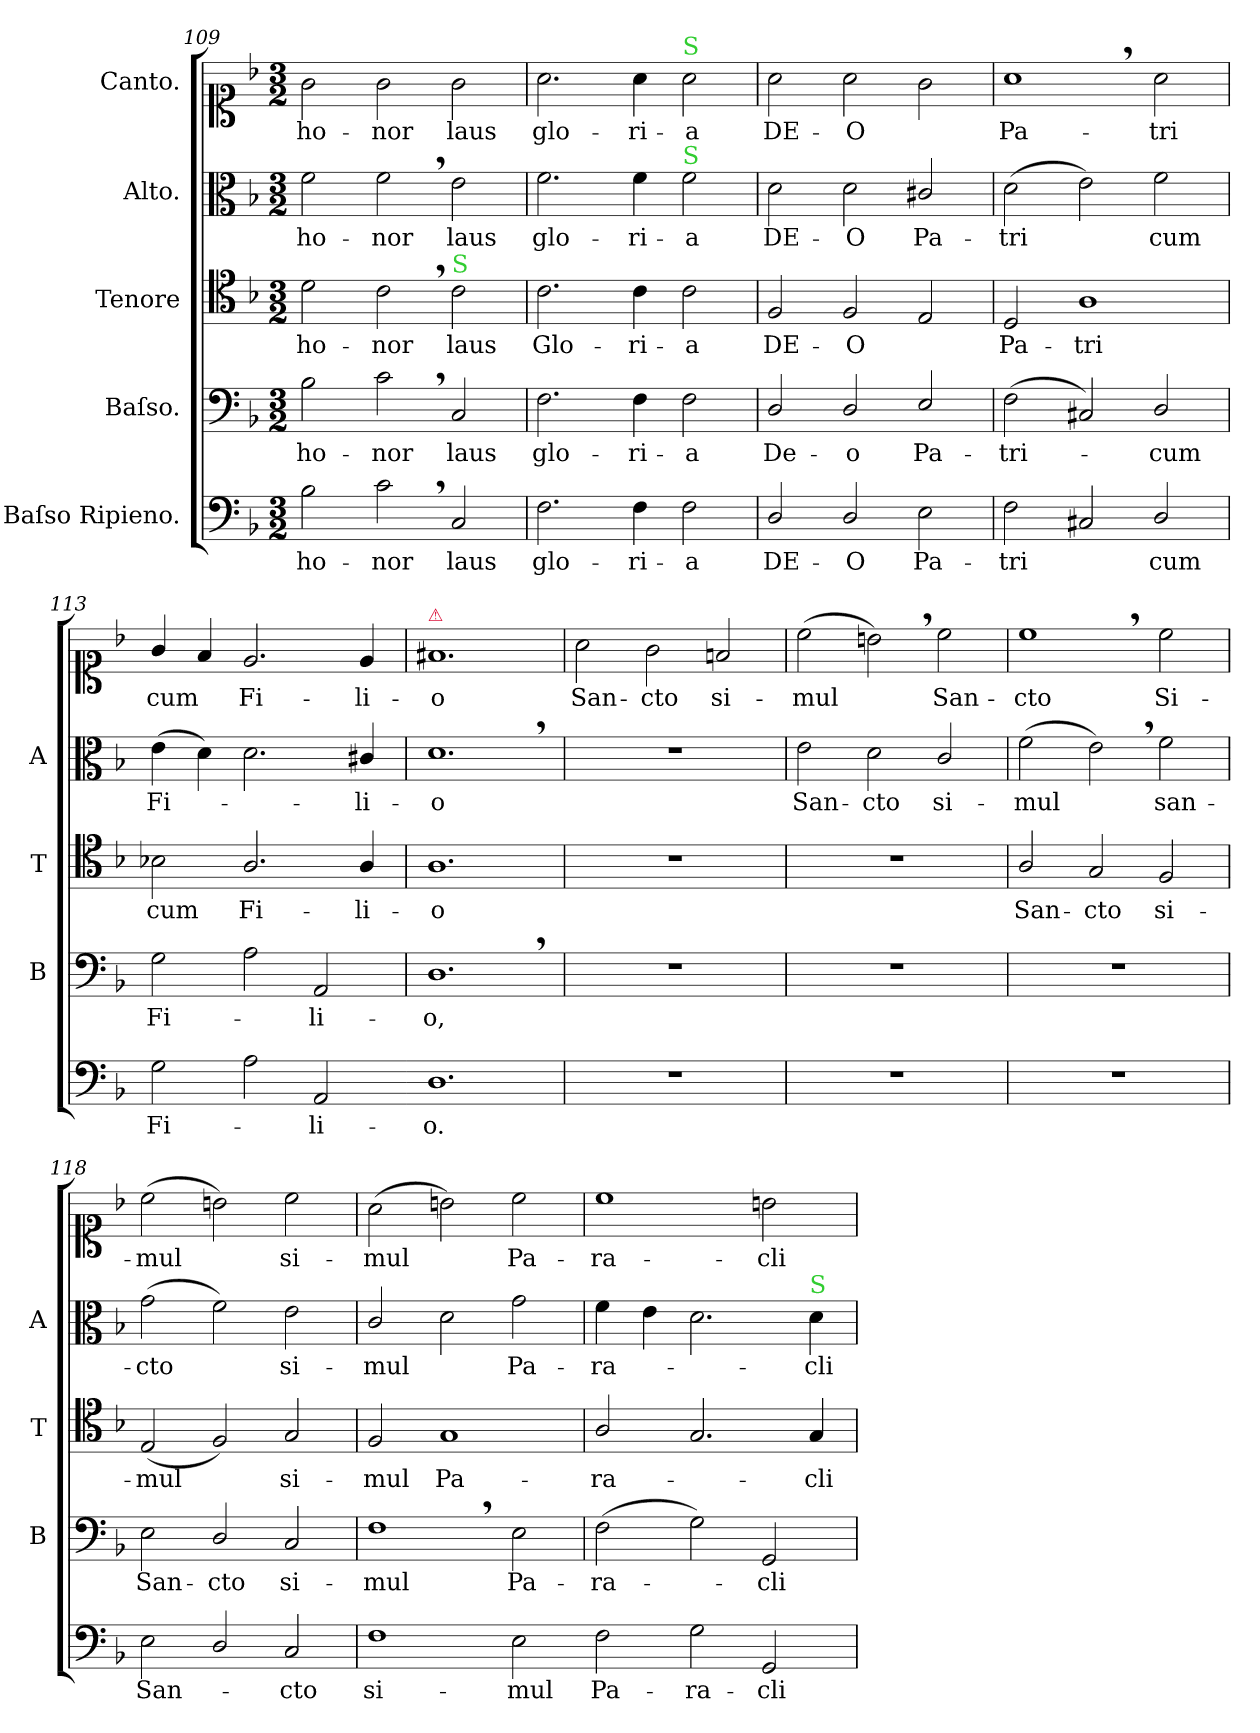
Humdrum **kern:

**kern	**text	**kern	**text	**kern	**text	**kern	**text	**kern	**text
*part5	*part5	*part4	*part4	*part3	*part3	*part2	*part2	*part1	*part1
*staff5	*staff5	*staff4	*staff4	*staff3	*staff3	*staff2	*staff2	*staff1	*staff1
*I"Baſso Ripieno.	*	*I"Baſso.	*	*I"Tenore	*	*I"Alto.	*	*I"Canto.	*
*	*	*I'B	*	*I'T	*	*I'A	*	*	*
*clefF4	*	*clefF4	*	*clefC4	*	*clefC3	*	*clefC1	*
*k[b-]	*	*k[b-]	*	*k[b-]	*	*k[b-]	*	*k[b-]	*
*F:	*	*F:	*	*F:	*	*F:	*	*F:	*
*M3/2	*	*M3/2	*	*M3/2	*	*M3/2	*	*M3/2	*
=109	=109	=109	=109	=109	=109	=109	=109	=109	=109
2B-\	ho-	2B-\	ho-	2d\	ho-	2f\	ho-	2g\	ho-
2c,<\	-nor	2c,<\	-nor	2c,<\	-nor	2f,<\	-nor	2g\	-nor
!	!	!	!	!LO:TX:a:color=limegreen:t=S	!	!	!	!	!
2C/	laus	2C/	laus	2c\	laus	2e\	laus	2g\	laus
=110	=110	=110	=110	=110	=110	=110	=110	=110	=110
2.F\	glo-	2.F\	glo-	2.c\	Glo-	2.f\	glo-	2.a\	glo-
4F\	-ri-	4F\	-ri-	4c\	-ri-	4f\	-ri-	4a\	-ri-
!	!	!	!	!	!	!	!	!LO:TX:a:color=limegreen:t=S	!
!	!	!	!	!	!	!LO:TX:a:color=limegreen:t=S	!	!	!
2F\	-a	2F\	-a	2c\	-a	2f\	-a	2a\	-a
=111	=111	=111	=111	=111	=111	=111	=111	=111	=111
2D/	DE-	2D/	De-	2F/	DE-	2d\	DE-	2a\	DE-
2D/	-O	2D/	-o	2F/	-O	2d\	-O	2a\	-O
2E\	Pa-	2E/	Pa-	2E/	.	2c#X/	Pa-	2g\	.
=112	=112	=112	=112	=112	=112	=112	=112	=112	=112
2F\	-tri	(2F\	-tri-	2D/	Pa-	(2d\	-tri	1a,<	Pa-
2C#X/	.	2C#X/)	.	1A	-tri	2e\)	.	.	.
2D/	cum	2D/	-cum	.	.	2f\	cum	2a\	-tri
=113	=113	=113	=113	=113	=113	=113	=113	=113	=113
2G\	Fi-	2G\	Fi-	2B-X\	cum	(4e\	Fi-	4g/	cum
.	.	.	.	.	.	4d\)	.	4f/	.
2A\	.	2A\	.	2.A/	Fi-	2.d\	.	2.e/	Fi-
2AA/	-li-	2AA/	-li-	.	.	.	.	.	.
.	.	.	.	4A/	-li-	4c#X/	-li-	4e/	-li-
=114-	=114	=114	=114	=114	=114	=114	=114	=114	=114
!	!	!	!	!	!	!	!	!LO:TX:a:color=crimson:t=⚠	!
1.D	-o.	1.D,<	-o,	1.A	-o	1.d,<	-o	1.f#X	-o
=115	=115	=115	=115	=115	=115	=115	=115	=115	=115
1.r	.	1.r	.	1.r	.	1.r	.	2a\	San-
.	.	.	.	.	.	.	.	2g\	-cto
.	.	.	.	.	.	.	.	2fn/	si-
=116	=116	=116	=116	=116	=116	=116	=116	=116	=116
1.r	.	1.r	.	1.r	.	2e\	San-	(2cc\	-mul
.	.	.	.	.	.	2d\	-cto	2bn,<\)	.
.	.	.	.	.	.	2c/	si-	2cc\	San-
=117	=117	=117	=117	=117	=117	=117	=117	=117	=117
1.r	.	1.r	.	2A/	San-	(2f\	-mul	1cc,<	-cto
.	.	.	.	2G/	-cto	2e,<\)	.	.	.
.	.	.	.	2F/	si-	2f\	san-	2cc\	Si-
=118	=118	=118	=118	=118	=118	=118	=118	=118	=118
2E\	San-	2E\	San-	(2E/	-mul	(2g\	-cto	(2cc\	-mul
2D/	.	2D/	-cto	2F/)	.	2f\)	.	2bn\)	.
2C/	-cto	2C/	si-	2G/	si-	2e\	si-	2cc\	si-
=119	=119	=119	=119	=119	=119	=119	=119	=119	=119
1F	si-	1F,<	-mul	2F/	-mul	2c/	-mul	(2a\	-mul
.	.	.	.	1G	Pa-	2d\	.	2bn\)	.
2E\	-mul	2E\	Pa-	.	.	2g\	Pa-	2cc\	Pa-
=120-	=120	=120	=120	=120	=120	=120	=120	=120	=120
2F\	Pa-	(2F\	-ra-	2A/	-ra-	4f\	-ra-	1cc	-ra-
.	.	.	.	.	.	4e\	.	.	.
2G\	-ra-	2G\)	.	2.G/	.	2.d\	.	.	.
2GG/	-cli-	2GG/	-cli-	.	.	.	.	2bn\	-cli-
!	!	!	!	!	!	!LO:TX:a:color=limegreen:t=S	!	!	!
.	.	.	.	4G/	-cli-	4d\	-cli-	.	.
=	=	=	=	=	=	=	=	=	=
*-	*-	*-	*-	*-	*-	*-	*-	*-	*-
